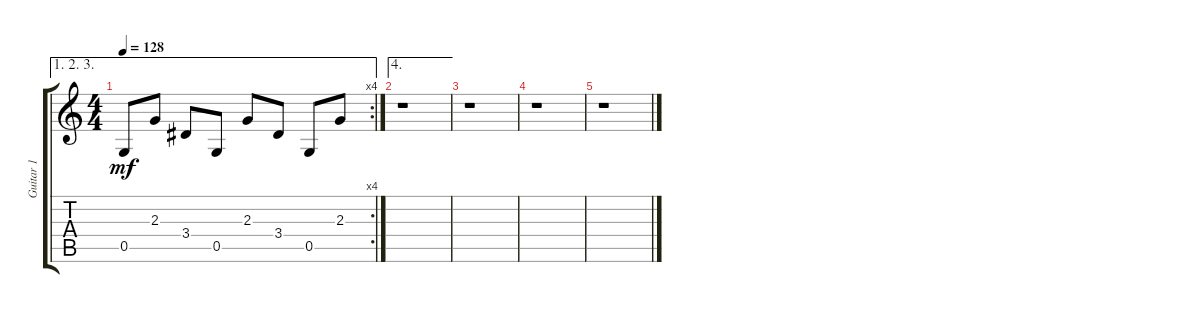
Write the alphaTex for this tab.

\track ("Guitar 1" "Guitar 1") {instrument acousticguitarsteel}
\staff {score tabs}
\tuning (D4 A3 F3 C3 G2 C2) {hide}
\ae (1 2 3)
\rc 4
\ts (4 4)
\tempo 128
\clef g2
\ks c
0.5.8{dy mf} 2.3.8 3.4.8 0.5.8 2.3.8 3.4.8 0.5.8 2.3.8 |
\ae 4
r.1 |
r.1 |
r.1 |
r.1
